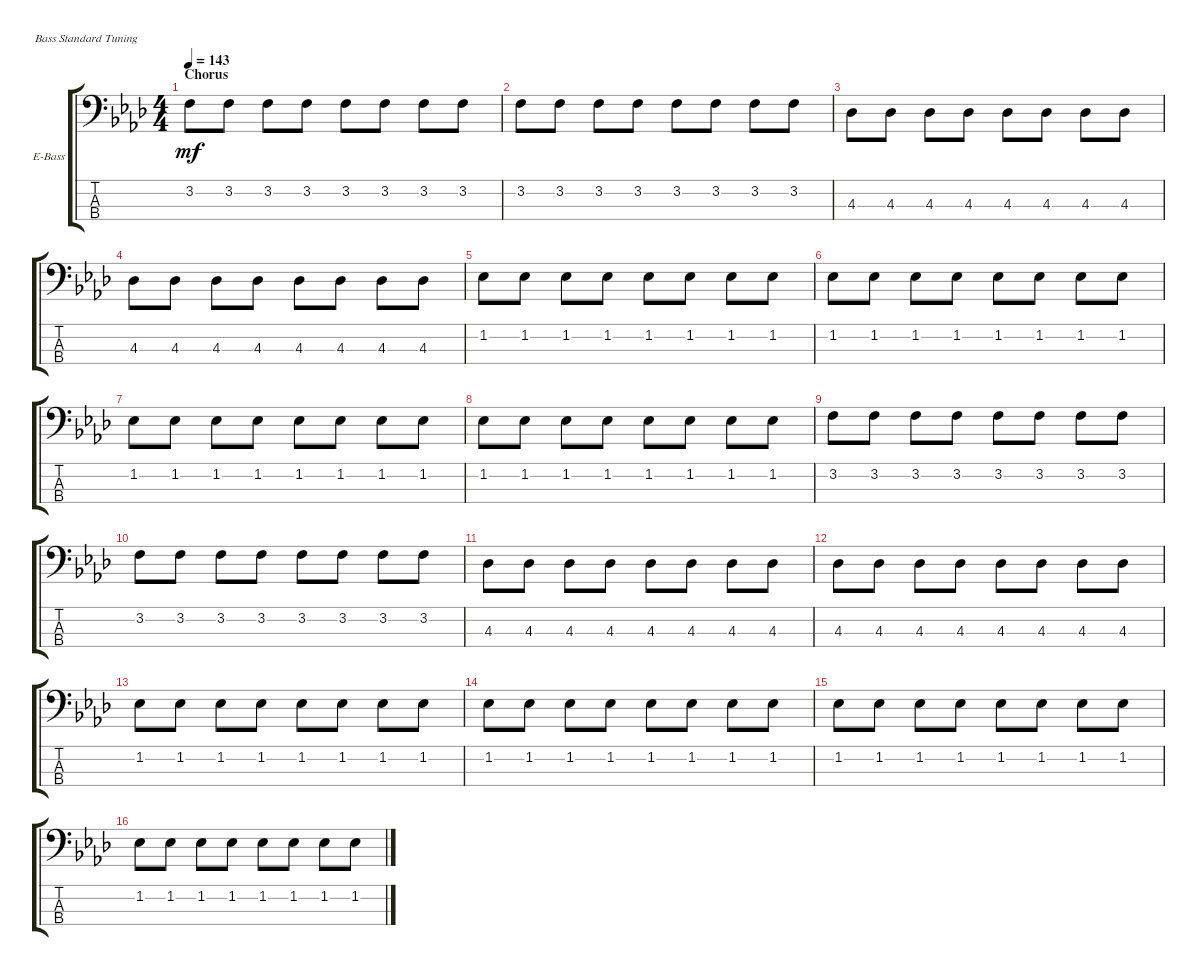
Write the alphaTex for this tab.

\defaultSystemsLayout 4
\bracketExtendMode groupsimilarinstruments
\firstSystemTrackNameOrientation horizontal
\otherSystemsTrackNameOrientation horizontal
\track ("Electric Bass" "E-Bass") {instrument electricbassfinger}
\staff {score tabs}
\tuning (G2 D2 A1 E1)
\ts (4 4)
\section ("" "Chorus")
\tempo 143
\clef f4
\ks fminor
3.2.8{dy mf} 3.2.8 3.2.8 3.2.8 3.2.8 3.2.8 3.2.8 3.2.8 |
3.2.8 3.2.8 3.2.8 3.2.8 3.2.8 3.2.8 3.2.8 3.2.8 |
4.3.8 4.3.8 4.3.8 4.3.8 4.3.8 4.3.8 4.3.8 4.3.8 |
4.3.8 4.3.8 4.3.8 4.3.8 4.3.8 4.3.8 4.3.8 4.3.8 |
1.2.8 1.2.8 1.2.8 1.2.8 1.2.8 1.2.8 1.2.8 1.2.8 |
1.2.8 1.2.8 1.2.8 1.2.8 1.2.8 1.2.8 1.2.8 1.2.8 |
1.2.8 1.2.8 1.2.8 1.2.8 1.2.8 1.2.8 1.2.8 1.2.8 |
1.2.8 1.2.8 1.2.8 1.2.8 1.2.8 1.2.8 1.2.8 1.2.8 |
3.2.8 3.2.8 3.2.8 3.2.8 3.2.8 3.2.8 3.2.8 3.2.8 |
3.2.8 3.2.8 3.2.8 3.2.8 3.2.8 3.2.8 3.2.8 3.2.8 |
4.3.8 4.3.8 4.3.8 4.3.8 4.3.8 4.3.8 4.3.8 4.3.8 |
4.3.8 4.3.8 4.3.8 4.3.8 4.3.8 4.3.8 4.3.8 4.3.8 |
1.2.8 1.2.8 1.2.8 1.2.8 1.2.8 1.2.8 1.2.8 1.2.8 |
1.2.8 1.2.8 1.2.8 1.2.8 1.2.8 1.2.8 1.2.8 1.2.8 |
1.2.8 1.2.8 1.2.8 1.2.8 1.2.8 1.2.8 1.2.8 1.2.8 |
1.2.8 1.2.8 1.2.8 1.2.8 1.2.8 1.2.8 1.2.8 1.2.8
